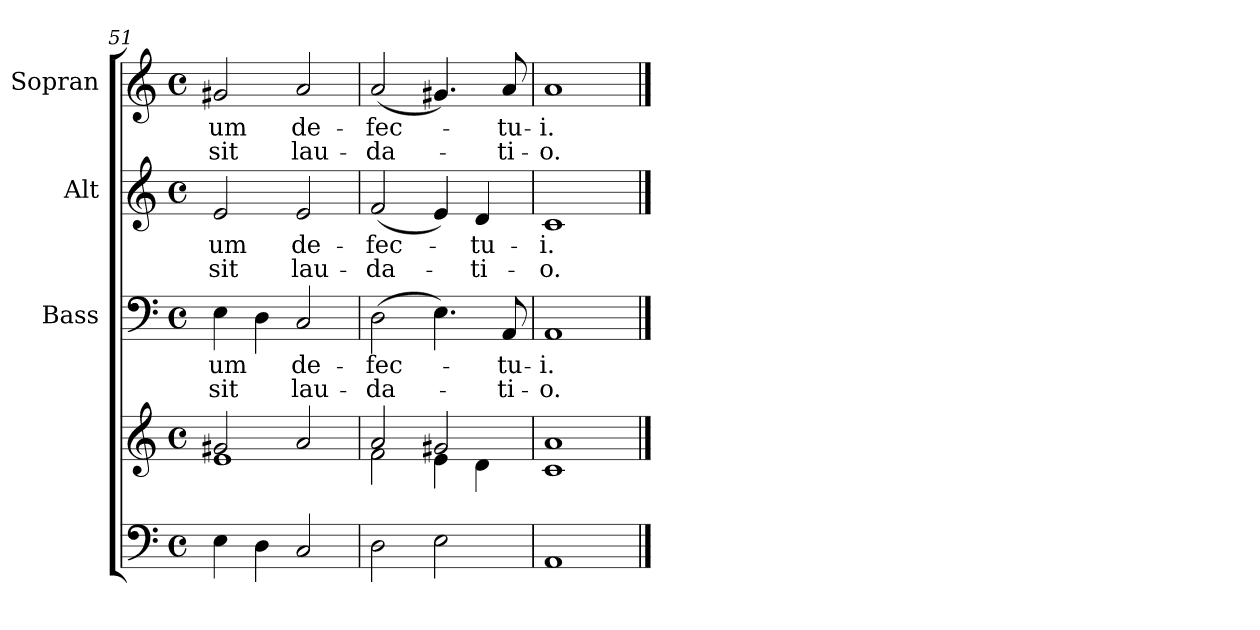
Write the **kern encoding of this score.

**kern	**kern	**kern	**text	**text	**kern	**text	**text	**kern	**text	**text
*part4	*part4	*part3	*part3	*part3	*part2	*part2	*part2	*part1	*part1	*part1
*staff5	*staff4	*staff3	*staff3	*staff3	*staff2	*staff2	*staff2	*staff1	*staff1	*staff1
*	*	*I"Bass	*	*	*I"Alt	*	*	*I"Sopran	*	*
*	*	*I'B.	*	*	*I'A.	*	*	*I'S.	*	*
*clefF4	*clefG2	*clefF4	*	*	*clefG2	*	*	*clefG2	*	*
*k[]	*k[]	*k[]	*	*	*k[]	*	*	*k[]	*	*
*C:	*C:	*C:	*	*	*C:	*	*	*C:	*	*
*M4/4	*M4/4	*M4/4	*	*	*M4/4	*	*	*M4/4	*	*
*met(c)	*met(c)	*met(c)	*	*	*met(c)	*	*	*met(c)	*	*
=51	=51	=51	=51	=51	=51	=51	=51	=51	=51	=51
*	*^	*	*	*	*	*	*	*	*	*
!	!	!	!	!LO:LY:b	!LO:LY:b	!	!LO:LY:b	!LO:LY:b	!	!LO:LY:b	!LO:LY:b
4E\	2g#X/	1e	4E\	-um	sit	2e/	-um	sit	2g#X/	-um	sit
4D\	.	.	4D\	.	.	.	.	.	.	.	.
!	!	!	!	!LO:LY:b	!LO:LY:b	!	!LO:LY:b	!LO:LY:b	!	!LO:LY:b	!LO:LY:b
2C/	2a/	.	2C/	de-	lau-	2e/	de-	lau-	2a/	de-	lau-
=52	=52	=52	=52	=52	=52	=52	=52	=52	=52	=52	=52
!	!	!	!	!LO:LY:b	!LO:LY:b	!	!LO:LY:b	!LO:LY:b	!	!LO:LY:b	!LO:LY:b
2D\	2a/	2f\	(>2D\	-fec-	-da-	(<2f/	-fec-	-da-	(<2a/	-fec-	-da-
2E\	2g#X/	4e\	4.E\)	.	.	4e/)	.	.	4.g#X/)	.	.
!	!	!	!	!	!	!	!LO:LY:b	!LO:LY:b	!	!	!
.	.	4d\	.	.	.	4d/	-tu-	-ti-	.	.	.
!	!	!	!	!LO:LY:b	!LO:LY:b	!	!	!	!	!LO:LY:b	!LO:LY:b
.	.	.	8AA/	-tu-	-ti-	.	.	.	8a/	-tu-	-ti-
=53	=53	=53	=53	=53	=53	=53	=53	=53	=53	=53	=53
!	!	!	!	!LO:LY:b	!LO:LY:b	!	!LO:LY:b	!LO:LY:b	!	!LO:LY:b	!LO:LY:b
1AA	1a	1c	1AA	-i.	-o.	1c	-i.	-o.	1a	-i.	-o.
*	*v	*v	*	*	*	*	*	*	*	*	*
==	==	==	==	==	==	==	==	==	==	==
*-	*-	*-	*-	*-	*-	*-	*-	*-	*-	*-
